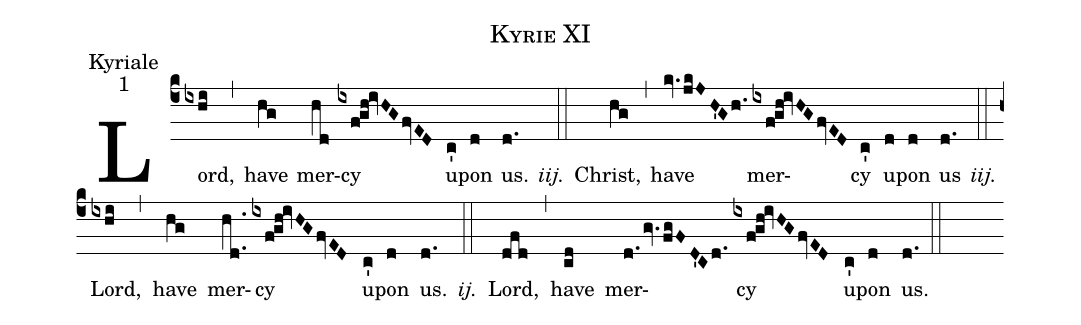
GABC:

name:Kyrie XI;
office-part:Kyriale;
mode:1;
%%
(c4) Lord,(ixhi) (,) have(hg) mer(hd)cy(ixfgh!ivHGfvED) u(c')pon(d) us.(d.) <i>iij.</i>(::)
Christ,(hg) (,) have(kv.jkJH'Gh.) mer(ixfgh!ivHGfvED)cy(c') u(d)pon(d) us(d.) <i>iij.</i>(::)
Lord,(ixhi) (,) have(hg) mer(hd..)cy(ixfgh!ivHGfvED) u(c')pon(d) us.(d.) <i>ij.</i>(::)
Lord,(dfd) (,) have(cd) mer(d.gv.fgFD'Cd.)cy(ixfgh!ivHGfvED) u(c')pon(d) us.(d.) (::)
